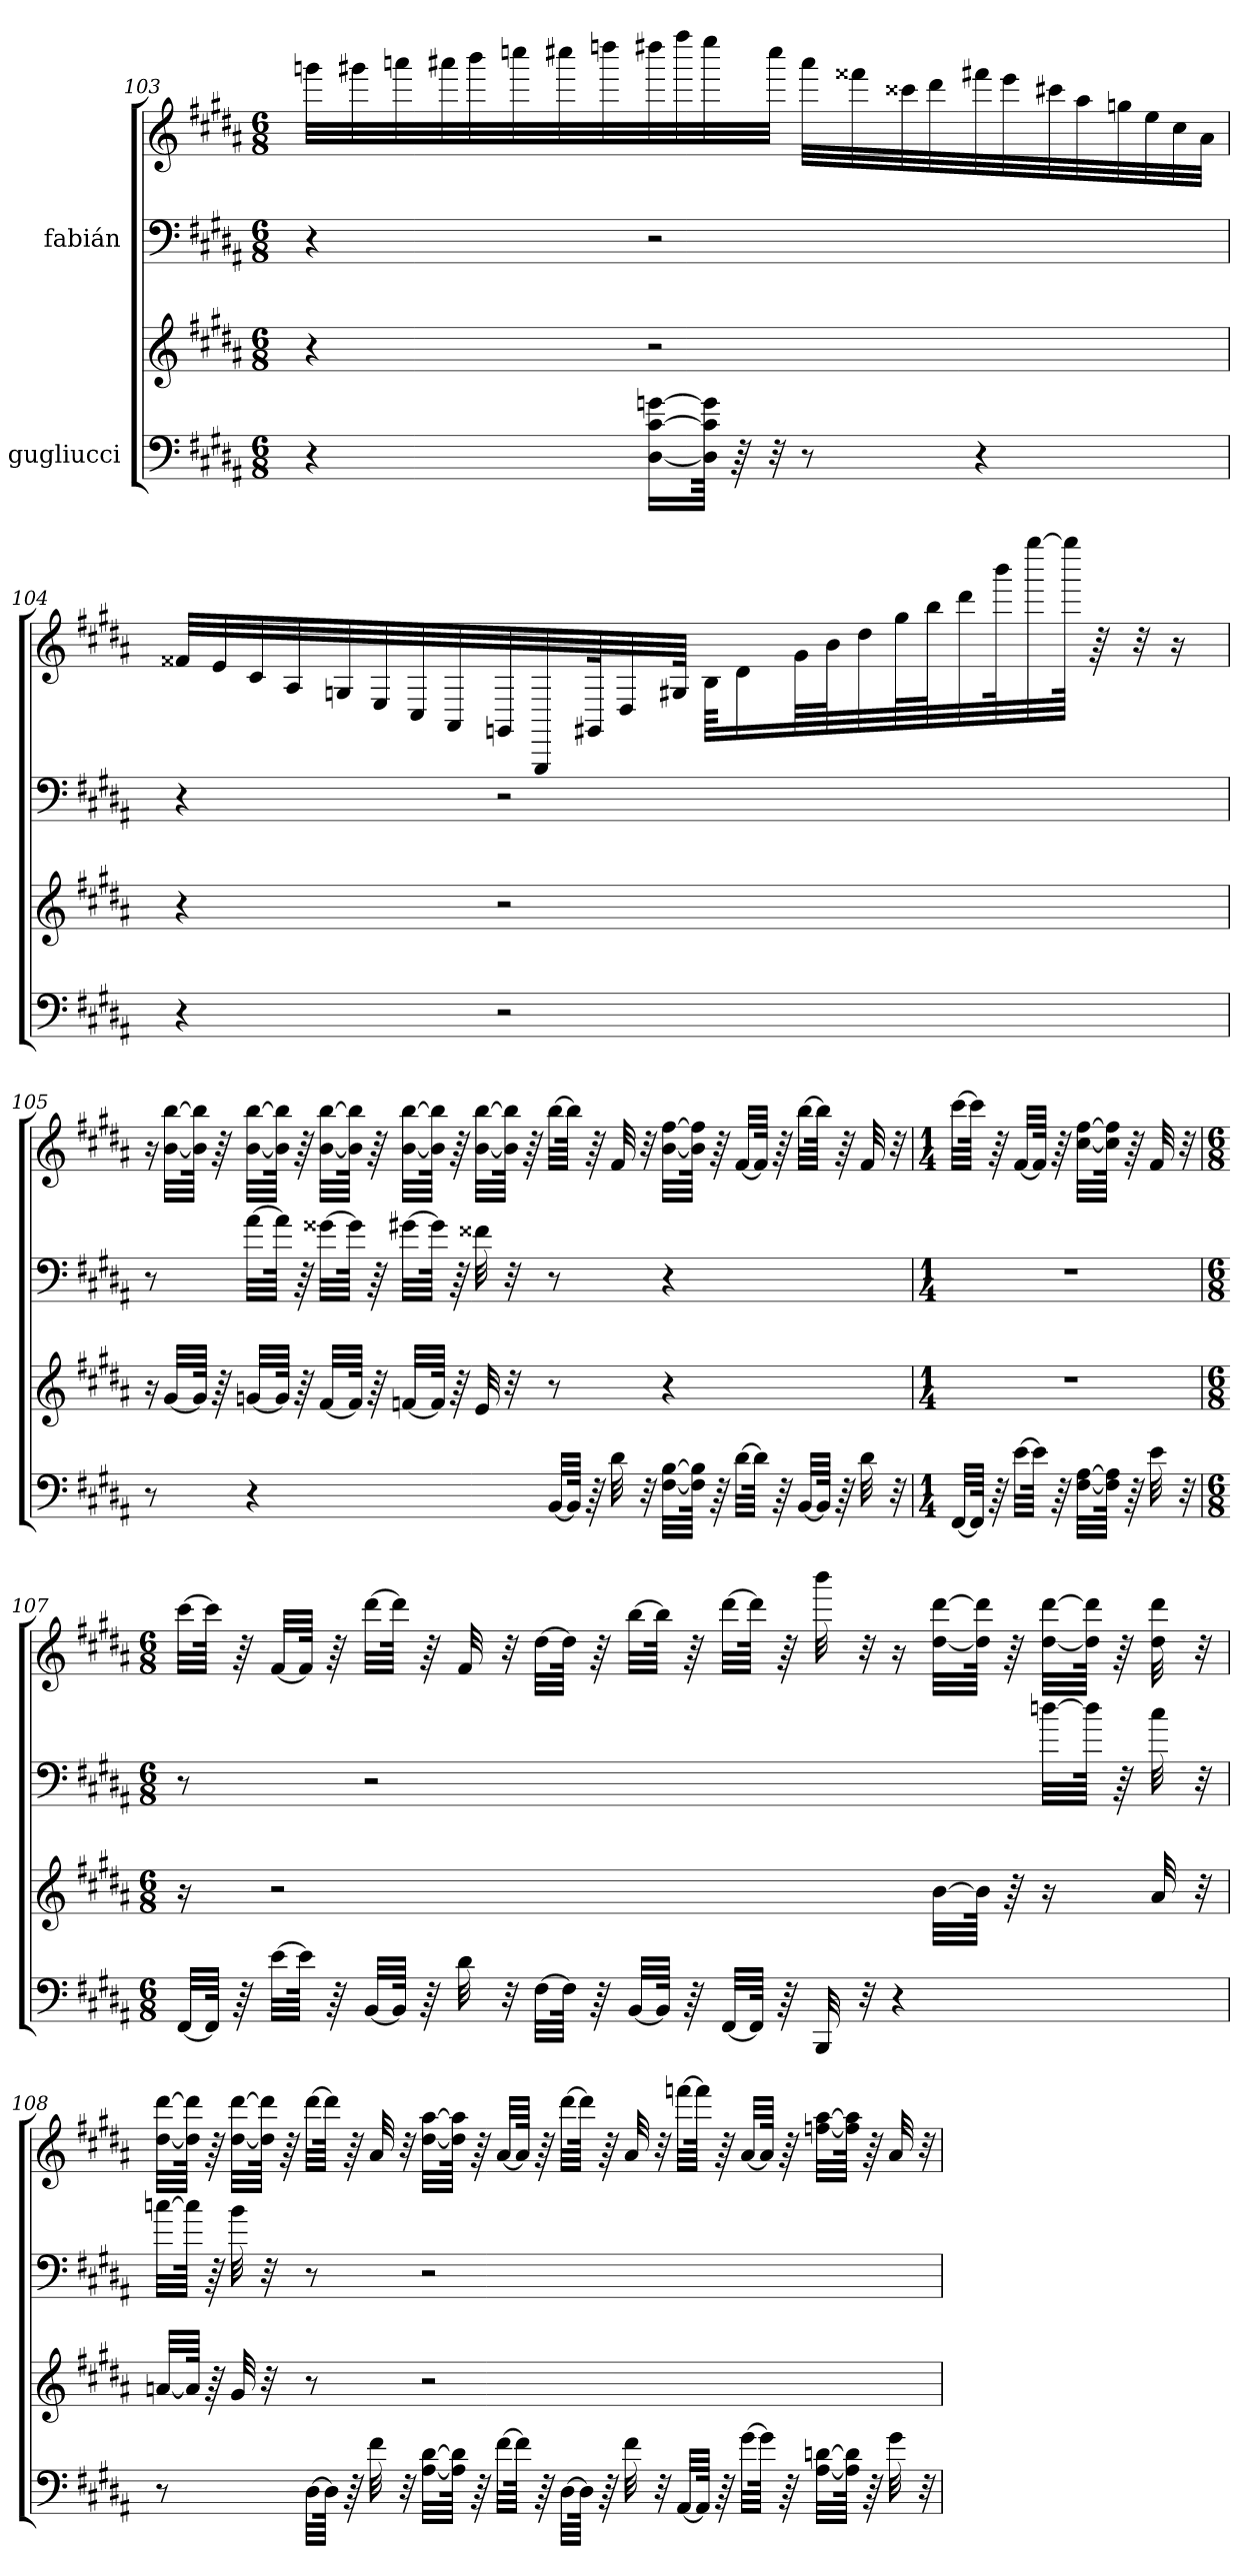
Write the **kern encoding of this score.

**kern	**kern	**kern	**kern
*part2	*part2	*part1	*part1
*staff4	*staff3	*staff2	*staff1
*I"gugliucci	*	*I"fabián	*
!!LO:LB:g=z
*clefF4	*clefG2	*clefF4	*clefG2
*k[f#c#g#d#a#]	*k[f#c#g#d#a#]	*k[f#c#g#d#a#]	*k[f#c#g#d#a#]
*B:	*B:	*B:	*B:
*M6/8	*M6/8	*M6/8	*M6/8
=103	=103	=103	=103
4r	4r	4r	32gggn\LLL
.	.	.	32ggg#X\
.	.	.	32aaan\
.	.	.	32aaa#X\
.	.	.	32bbb\
.	.	.	32ccccn\
.	.	.	32cccc#X\
.	.	.	32ddddn\
[16D#\ [16c#\ [16gn\LL	2r	2r	32dddd#X\
.	.	.	32ffff#\
64D#\] 64c#\] 64g\]JJkk	.	.	32eeee\
64r	.	.	.
32r	.	.	32cccc#\JJJ
8r	.	.	32aaa#\LLL
.	.	.	32fff##X\
.	.	.	32ccc##X\
.	.	.	32ddd#\
4r	.	.	32fff#X\
.	.	.	32eee\
.	.	.	32ccc#X\
.	.	.	32aa#\
.	.	.	32ggn\
.	.	.	32ee\
.	.	.	32cc#\
.	.	.	32a#\JJJ
!!LO:LB:g=z
=104	=104	=104	=104
4r	4r	4r	32f##X/LLL
.	.	.	32e/
.	.	.	32c#/
.	.	.	32A#/
.	.	.	32Gn/
.	.	.	32E/
.	.	.	32C#/
.	.	.	32AA#/
2r	2r	2r	32GGn/
.	.	.	32GGG#/
.	.	.	64GG#X/K
.	.	.	32D#/
.	.	.	64G#X/JJJk
.	.	.	64B\KKLL
.	.	.	16d#\
.	.	.	64g#\LL
.	.	.	64b\J
.	.	.	32dd#\
.	.	.	64gg#\L
.	.	.	64bb\J
.	.	.	32ddd#\
.	.	.	64bbb\K
.	.	.	[32gggg#\
.	.	.	64gggg#\JJJk]
.	.	.	64r
.	.	.	32r
.	.	.	16r
!!LO:PB:g=z
=105	=105	=105	=105
8r	16r	8r	16r
.	[32g#/LLL	.	[32b\ [32bb\LLL
.	64g#/JJJk]	.	64b\] 64bb\]JJJk
.	64r	.	64r
4r	[32gn/LLL	[32a#\LLL	[32b\ [32bb\LLL
.	64g/JJJk]	64a#\JJJk]	64b\] 64bb\]JJJk
.	64r	64r	64r
.	[32f#/LLL	[32g##X\LLL	[32b\ [32bb\LLL
.	64f#/JJJk]	64g##\JJJk]	64b\] 64bb\]JJJk
.	64r	64r	64r
.	[32fn/LLL	[32g#X\LLL	[32b\ [32bb\LLL
.	64f/JJJk]	64g#\JJJk]	64b\] 64bb\]JJJk
.	64r	64r	64r
.	32e/	32f##X\	[32b\ [32bb\LLL
.	32r	32r	64b\] 64bb\]JJJk
.	.	.	64r
[32BB/LLL	8r	8r	[32bb\LLL
64BB/JJJk]	.	.	64bb\JJJk]
64r	.	.	64r
32d#\	.	.	32f#/
32r	.	.	32r
[32F#\ [32B\LLL	4r	4r	[32b\ [32ff#\LLL
64F#\] 64B\]JJJk	.	.	64b\] 64ff#\]JJJk
64r	.	.	64r
[32d#\LLL	.	.	[32f#/LLL
64d#\JJJk]	.	.	64f#/JJJk]
64r	.	.	64r
[32BB/LLL	.	.	[32bb\LLL
64BB/JJJk]	.	.	64bb\JJJk]
64r	.	.	64r
32d#\	.	.	32f#/
32r	.	.	32r
!!LO:LB:g=z
=106	=106	=106	=106
*M1/4	*M1/4	*M1/4	*M1/4
[32FF#/LLL	4r	4r	[32ccc#\LLL
64FF#/JJJk]	.	.	64ccc#\JJJk]
64r	.	.	64r
[32e\LLL	.	.	[32f#/LLL
64e\JJJk]	.	.	64f#/JJJk]
64r	.	.	64r
[32F#\ [32A#\LLL	.	.	[32cc#\ [32ff#\LLL
64F#\] 64A#\]JJJk	.	.	64cc#\] 64ff#\]JJJk
64r	.	.	64r
32e\	.	.	32f#/
32r	.	.	32r
!!LO:LB:g=z
=107	=107	=107	=107
*M6/8	*M6/8	*M6/8	*M6/8
[32FF#/LLL	16r	8r	[32ccc#\LLL
64FF#/JJJk]	.	.	64ccc#\JJJk]
64r	.	.	64r
[32e\LLL	2r	.	[32f#/LLL
64e\JJJk]	.	.	64f#/JJJk]
64r	.	.	64r
[32BB/LLL	.	2r	[32ddd#\LLL
64BB/JJJk]	.	.	64ddd#\JJJk]
64r	.	.	64r
32d#\	.	.	32f#/
32r	.	.	32r
[32F#\LLL	.	.	[32dd#\LLL
64F#\JJJk]	.	.	64dd#\JJJk]
64r	.	.	64r
[32BB/LLL	.	.	[32bb\LLL
64BB/JJJk]	.	.	64bb\JJJk]
64r	.	.	64r
[32FF#/LLL	.	.	[32ddd#\LLL
64FF#/JJJk]	.	.	64ddd#\JJJk]
64r	.	.	64r
32BBB/	.	.	32bbb\
32r	.	.	32r
4r	.	.	16r
.	[32b\LLL	.	[32dd#\ [32ddd#\LLL
.	64b\JJJk]	.	64dd#\] 64ddd#\]JJJk
.	64r	.	64r
.	16r	[32ddn\LLL	[32dd#\ [32ddd#\LLL
.	.	64dd\JJJk]	64dd#\] 64ddd#\]JJJk
.	.	64r	64r
.	32a#/	32cc#\	32dd#\ 32ddd#\
.	32r	32r	32r
!!LO:PB:g=z
=108	=108	=108	=108
8r	[32an/LLL	[32ccn\LLL	[32dd#\ [32ddd#\LLL
.	64a/JJJk]	64cc\JJJk]	64dd#\] 64ddd#\]JJJk
.	64r	64r	64r
.	32g#/	32b\	[32dd#\ [32ddd#\LLL
.	32r	32r	64dd#\] 64ddd#\]JJJk
.	.	.	64r
[32D#\LLL	8r	8r	[32ddd#\LLL
64D#\JJJk]	.	.	64ddd#\JJJk]
64r	.	.	64r
32f#\	.	.	32a#/
32r	.	.	32r
[32A#\ [32d#\LLL	2r	2r	[32dd#\ [32aa#\LLL
64A#\] 64d#\]JJJk	.	.	64dd#\] 64aa#\]JJJk
64r	.	.	64r
[32f#\LLL	.	.	[32a#/LLL
64f#\JJJk]	.	.	64a#/JJJk]
64r	.	.	64r
[32D#\LLL	.	.	[32ddd#\LLL
64D#\JJJk]	.	.	64ddd#\JJJk]
64r	.	.	64r
32f#\	.	.	32a#/
32r	.	.	32r
[32AA#/LLL	.	.	[32fffn\LLL
64AA#/JJJk]	.	.	64fff\JJJk]
64r	.	.	64r
[32g#\LLL	.	.	[32a#/LLL
64g#\JJJk]	.	.	64a#/JJJk]
64r	.	.	64r
[32A#\ [32dn\LLL	.	.	[32ffn\ [32aa#\LLL
64A#\] 64d\]JJJk	.	.	64ff\] 64aa#\]JJJk
64r	.	.	64r
32g#\	.	.	32a#/
32r	.	.	32r
=	=	=	=
*-	*-	*-	*-
